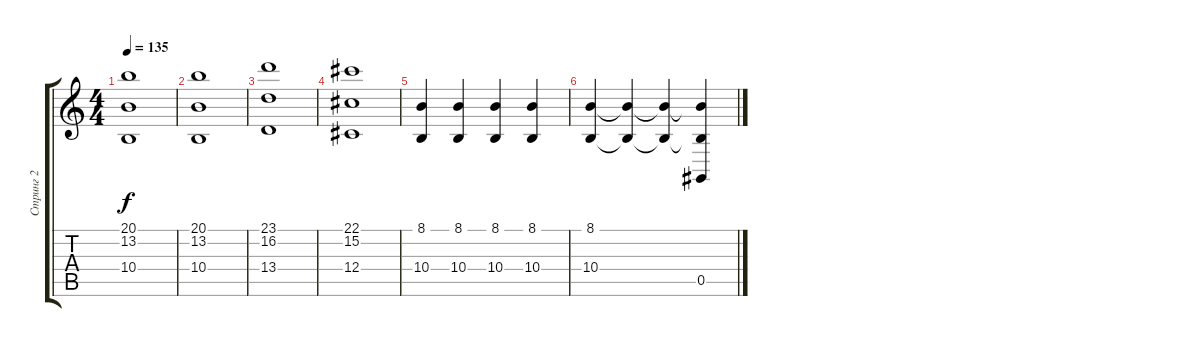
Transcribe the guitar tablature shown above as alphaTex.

\track ("Стринг 2" "Стринг 2") {instrument stringensemble2}
\staff {score tabs}
\tuning (Eb4 Bb3 Gb3 Db3 Ab2 Eb2) {hide}
\ts (4 4)
\tempo 135
\clef g2
\ks c
(20.1 13.2 10.4).1{dy f} |
(20.1 13.2 10.4).1 |
(23.1 16.2 13.4).1 |
(22.1 15.2 12.4).1 |
(8.1 10.4).4 (8.1 10.4).4 (8.1 10.4).4 (8.1 10.4).4 |
(8.1 10.4).4 (8.1{t} 10.4{t}).4 (8.1{t} 10.4{t}).4 (8.1{t} 10.4{t} 0.5).4
